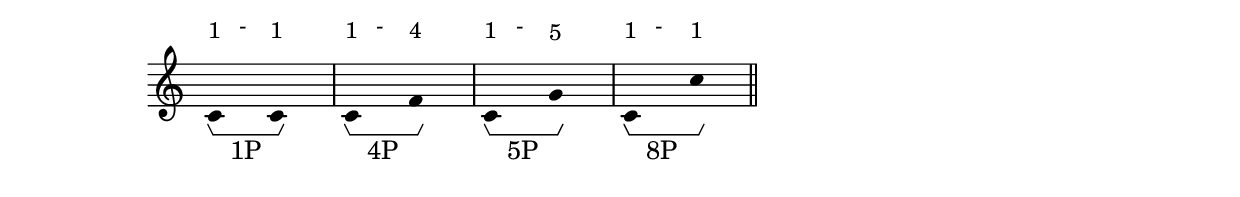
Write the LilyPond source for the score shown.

   \score { \relative c' {
		\clef treble
		c^\markup{ "1" }\startGroup
		\once \override TextScript #'extra-offset = #'( 0.0 . 2.5 )
		\hideNotes c^\markup{ "-" } \unHideNotes
		c^\markup{ "1" }\stopGroup
		s |
		c^\markup{ "1" }\startGroup
		\once \override TextScript #'extra-offset = #'( 0.0 . 2.5 )
		\hideNotes c^\markup{ "-" } \unHideNotes
		f^\markup{ "4" }\stopGroup
		s |
		c^\markup{ "1" }\startGroup
		\once \override TextScript #'extra-offset = #'( 0.0 . 2.5 )
		\hideNotes c^\markup{ "-" } \unHideNotes
		\once \override TextScript #'extra-offset = #'( 0.0 . 1.5 )
		g'^\markup{ "5" }\stopGroup
		s |
		c,^\markup{ "1" }\startGroup
		\once \override TextScript #'extra-offset = #'( 0.0 . 2.5 )
		\hideNotes c^\markup{ "-" } \unHideNotes
		c'^\markup{ "1" }\stopGroup
		s \bar "||"
	}
	\addlyrics{ \skip4 "1P" \skip4 \skip4 "4P" \skip4 \skip4 "5P" \skip4 \skip4 "8P"}
       \layout { ragged-right = ##t 
         \context {
           \Staff \consists "Horizontal_bracket_engraver"
		\remove "Time_signature_engraver"
		\override Stem #'transparent = ##t
		\override TextScript #'extra-offset = #'( 0.0 . 2.0 )
     }
   }
}